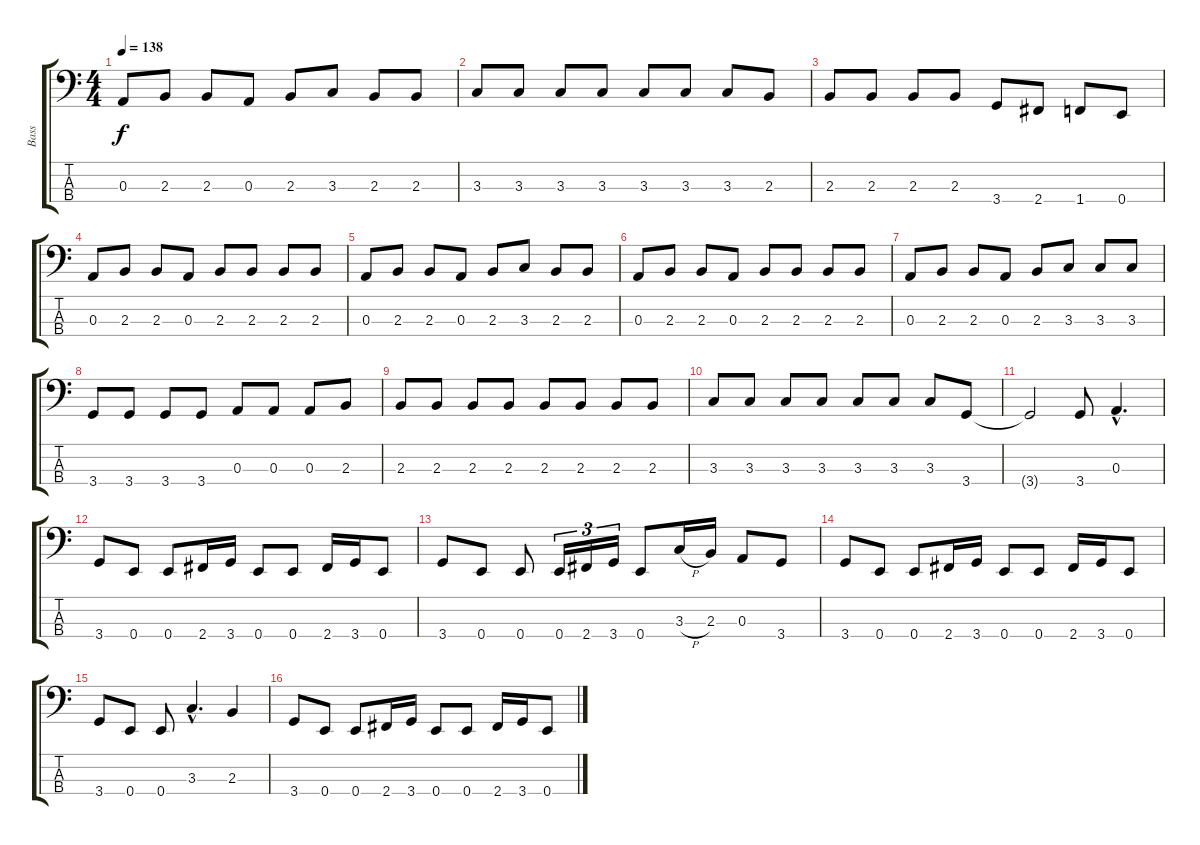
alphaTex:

\track ("Bass" "Bass") {instrument electricbassfinger}
\staff {score tabs}
\tuning (G2 D2 A1 E1) {hide}
\ts (4 4)
\tempo 138
\clef f4
\ks c
0.3.8{dy f} 2.3.8 2.3.8 0.3.8 2.3.8 3.3.8 2.3.8 2.3.8 |
3.3.8 3.3.8 3.3.8 3.3.8 3.3.8 3.3.8 3.3.8 2.3.8 |
2.3.8 2.3.8 2.3.8 2.3.8 3.4.8 2.4.8 1.4.8 0.4.8 |
0.3.8 2.3.8 2.3.8 0.3.8 2.3.8 2.3.8 2.3.8 2.3.8 |
0.3.8 2.3.8 2.3.8 0.3.8 2.3.8 3.3.8 2.3.8 2.3.8 |
0.3.8 2.3.8 2.3.8 0.3.8 2.3.8 2.3.8 2.3.8 2.3.8 |
0.3.8 2.3.8 2.3.8 0.3.8 2.3.8 3.3.8 3.3.8 3.3.8 |
3.4.8 3.4.8 3.4.8 3.4.8 0.3.8 0.3.8 0.3.8 2.3.8 |
2.3.8 2.3.8 2.3.8 2.3.8 2.3.8 2.3.8 2.3.8 2.3.8 |
3.3.8 3.3.8 3.3.8 3.3.8 3.3.8 3.3.8 3.3.8 3.4.8 |
3.4{t}.2 3.4.8 0.3{hac}.4{d} |
3.4.8 0.4.8 0.4.8 2.4.16 3.4.16 0.4.8 0.4.8 2.4.16 3.4.16 0.4.8 |
3.4.8 0.4.8 0.4.8 0.4.16{tu (3 2)} 2.4.16{tu (3 2)} 3.4.16{tu (3 2)} 0.4.8 3.3{h}.16 2.3.16 0.3.8 3.4.8 |
3.4.8 0.4.8 0.4.8 2.4.16 3.4.16 0.4.8 0.4.8 2.4.16 3.4.16 0.4.8 |
3.4.8 0.4.8 0.4.8 3.3{hac}.4{d} 2.3.4 |
3.4.8 0.4.8 0.4.8 2.4.16 3.4.16 0.4.8 0.4.8 2.4.16 3.4.16 0.4.8
